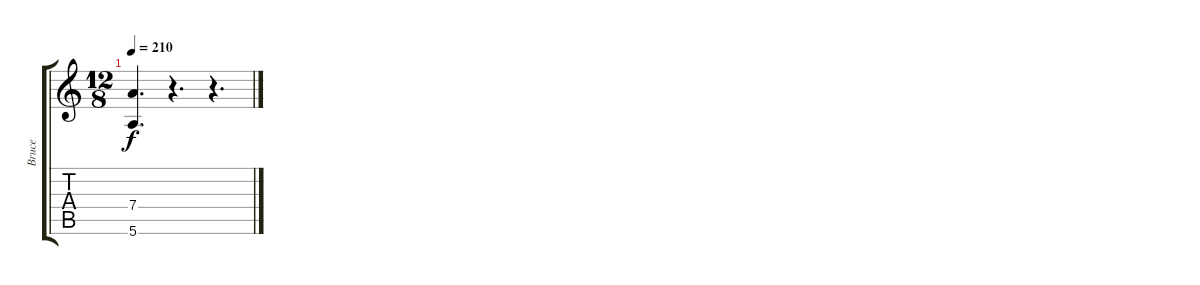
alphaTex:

\track ("Bruce" "Bruce") {instrument electricguitarmuted}
\staff {score tabs}
\tuning (E4 B3 G3 D3 A2 E2) {hide}
\ts (12 8)
\tempo 210
\clef g2
\ks c
(7.4 5.6).4{d dy f} r.4{d} r.4{d}
